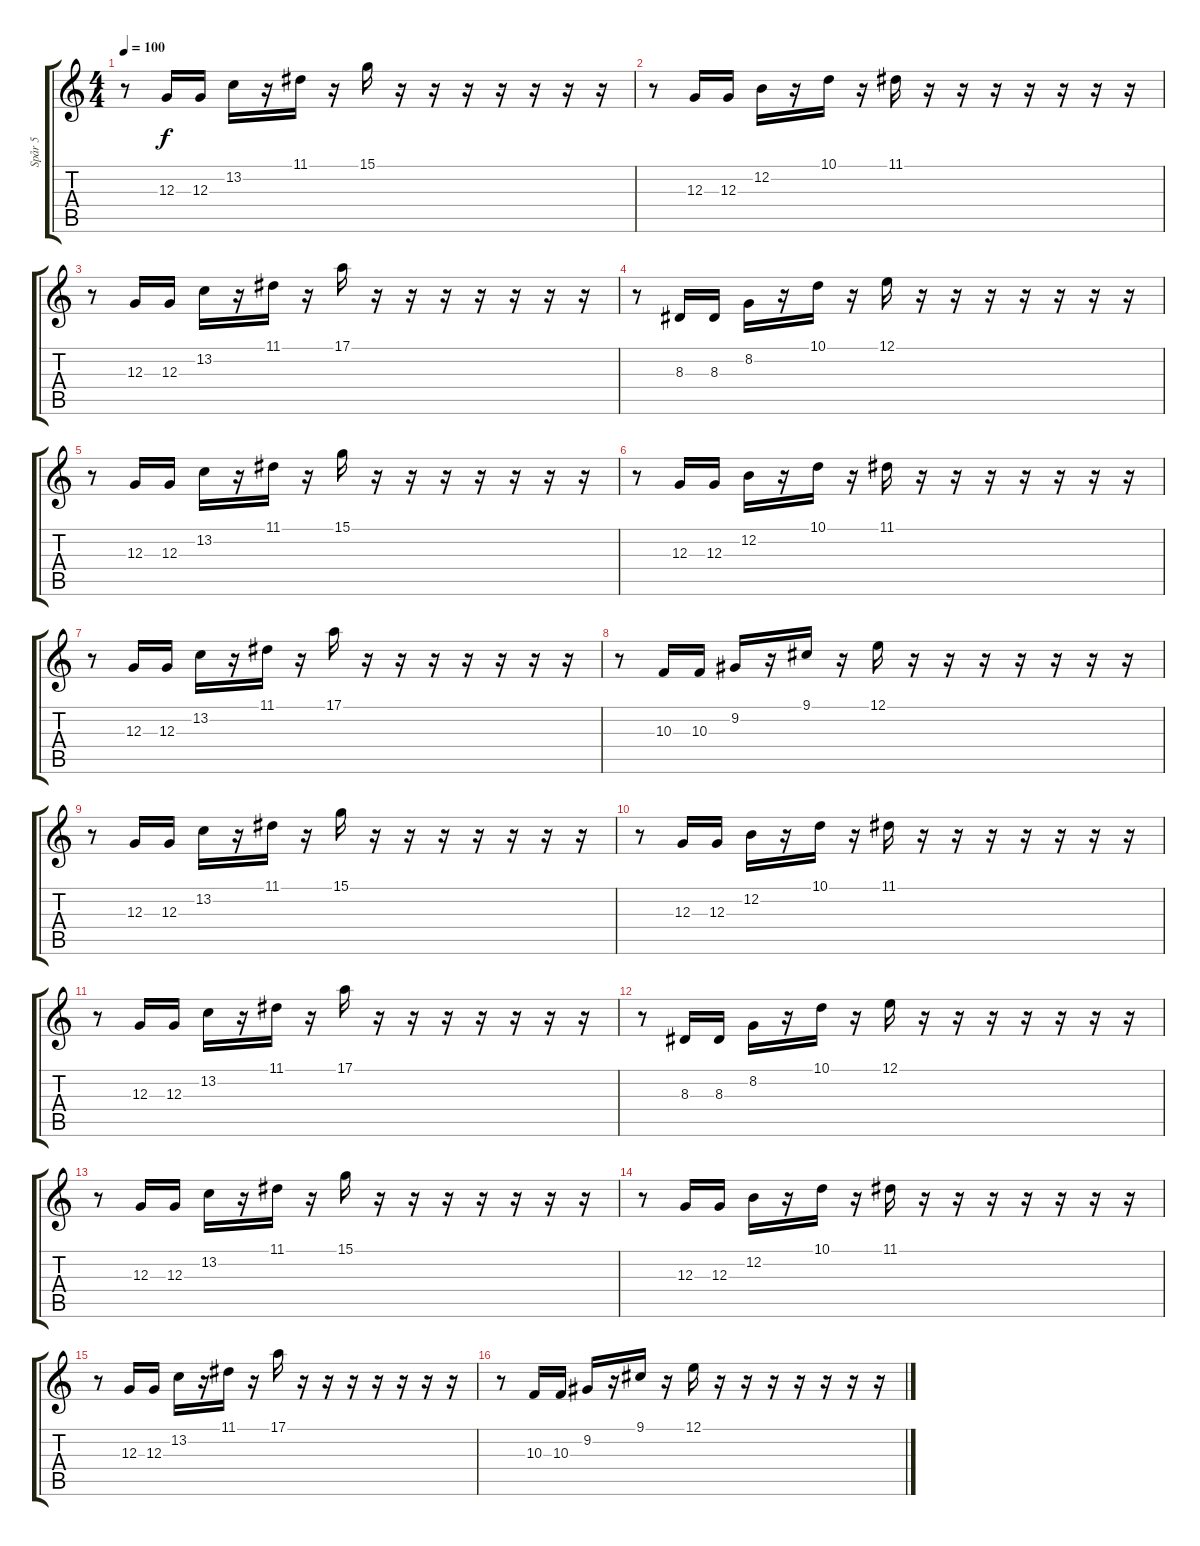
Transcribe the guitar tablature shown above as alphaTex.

\track ("Spår 5" "Spår 5") {instrument pizzicatostrings}
\staff {score tabs}
\tuning (E4 B3 G3 D3 A2 E2) {hide}
\ts (4 4)
\tempo 100
\clef g2
\ks c
r.8{dy f volume 12 instrument pizzicatostrings} 12.3.16 12.3.16 13.2.16 r.16 11.1.16 r.16 15.1.16 r.16 r.16 r.16 r.16 r.16 r.16 r.16 |
r.8{instrument pizzicatostrings} 12.3.16 12.3.16 12.2.16 r.16 10.1.16 r.16 11.1.16 r.16 r.16 r.16 r.16 r.16 r.16 r.16 |
r.8{volume 12 instrument pizzicatostrings} 12.3.16 12.3.16 13.2.16 r.16 11.1.16 r.16 17.1.16 r.16 r.16 r.16 r.16 r.16 r.16 r.16 |
r.8{instrument pizzicatostrings} 8.3.16 8.3.16 8.2.16 r.16 10.1.16 r.16 12.1.16 r.16 r.16 r.16 r.16 r.16 r.16 r.16 |
r.8{volume 12 instrument pizzicatostrings} 12.3.16 12.3.16 13.2.16 r.16 11.1.16 r.16 15.1.16 r.16 r.16 r.16 r.16 r.16 r.16 r.16 |
r.8{instrument pizzicatostrings} 12.3.16 12.3.16 12.2.16 r.16 10.1.16 r.16 11.1.16 r.16 r.16 r.16 r.16 r.16 r.16 r.16 |
r.8{volume 12 instrument pizzicatostrings} 12.3.16 12.3.16 13.2.16 r.16 11.1.16 r.16 17.1.16 r.16 r.16 r.16 r.16 r.16 r.16 r.16 |
r.8{instrument pizzicatostrings} 10.3.16 10.3.16 9.2.16 r.16 9.1.16 r.16 12.1.16 r.16 r.16 r.16 r.16 r.16 r.16 r.16 |
r.8{volume 12 instrument pizzicatostrings} 12.3.16 12.3.16 13.2.16 r.16 11.1.16 r.16 15.1.16 r.16 r.16 r.16 r.16 r.16 r.16 r.16 |
r.8{instrument pizzicatostrings} 12.3.16 12.3.16 12.2.16 r.16 10.1.16 r.16 11.1.16 r.16 r.16 r.16 r.16 r.16 r.16 r.16 |
r.8{volume 12 instrument pizzicatostrings} 12.3.16 12.3.16 13.2.16 r.16 11.1.16 r.16 17.1.16 r.16 r.16 r.16 r.16 r.16 r.16 r.16 |
r.8{instrument pizzicatostrings} 8.3.16 8.3.16 8.2.16 r.16 10.1.16 r.16 12.1.16 r.16 r.16 r.16 r.16 r.16 r.16 r.16 |
r.8{volume 12 instrument pizzicatostrings} 12.3.16 12.3.16 13.2.16 r.16 11.1.16 r.16 15.1.16 r.16 r.16 r.16 r.16 r.16 r.16 r.16 |
r.8{instrument pizzicatostrings} 12.3.16 12.3.16 12.2.16 r.16 10.1.16 r.16 11.1.16 r.16 r.16 r.16 r.16 r.16 r.16 r.16 |
r.8{volume 12 instrument pizzicatostrings} 12.3.16 12.3.16 13.2.16 r.16 11.1.16 r.16 17.1.16 r.16 r.16 r.16 r.16 r.16 r.16 r.16 |
r.8{instrument pizzicatostrings} 10.3.16 10.3.16 9.2.16 r.16 9.1.16 r.16 12.1.16 r.16 r.16 r.16 r.16 r.16 r.16 r.16
